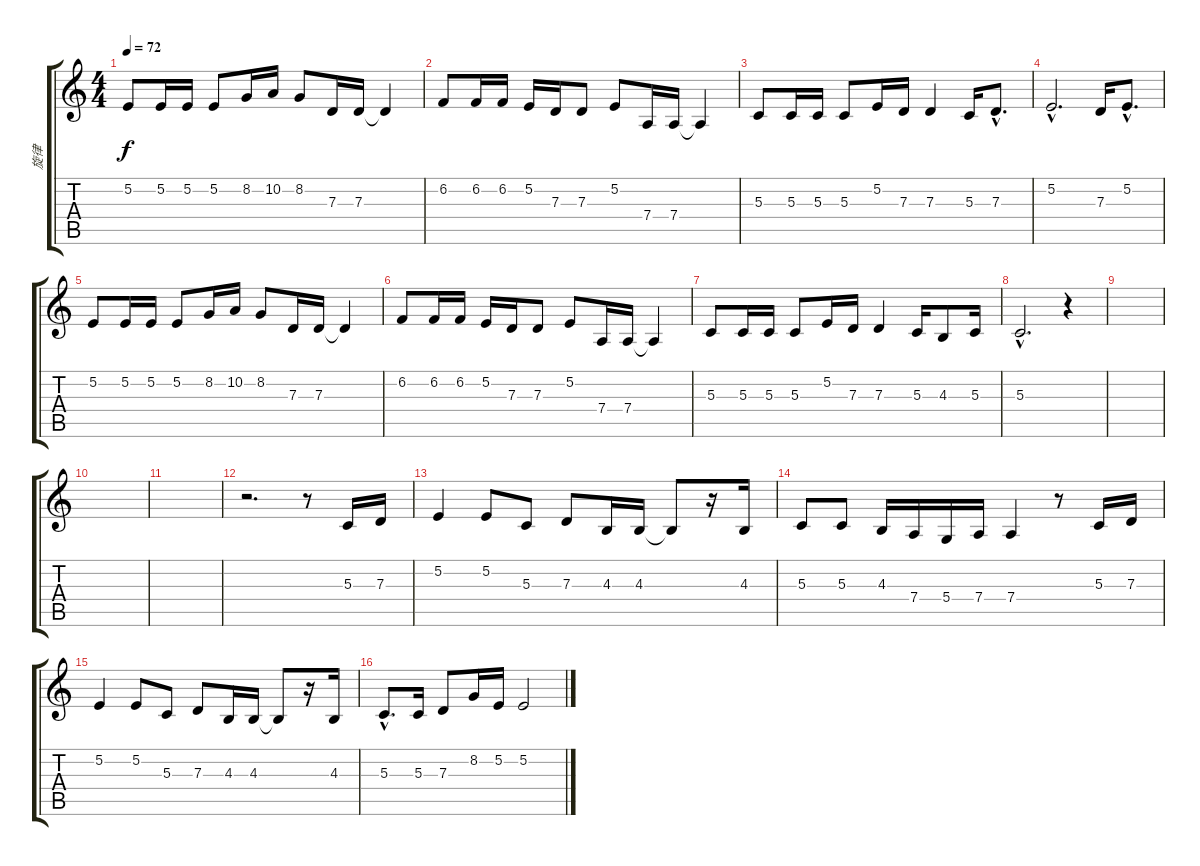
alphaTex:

\track ("旋律" "旋律") {instrument oboe}
\staff {score tabs}
\tuning (E4 B3 G3 D3 A2 E2) {hide}
\ts (4 4)
\tempo 72
\clef g2
\ks c
5.2.8{dy f} 5.2.16 5.2.16 5.2.8 8.2.16 10.2.16 8.2.8 7.3.16 7.3.16 7.3{t}.4 |
6.2.8 6.2.16 6.2.16 5.2.16 7.3.16 7.3.8 5.2.8 7.4.16 7.4.16 7.4{t}.4 |
5.3.8 5.3.16 5.3.16 5.3.8 5.2.16 7.3.16 7.3.4 5.3.16 7.3{hac}.8{d} |
5.2{hac}.2{d} 7.3.16 5.2{hac}.8{d} |
5.2.8 5.2.16 5.2.16 5.2.8 8.2.16 10.2.16 8.2.8 7.3.16 7.3.16 7.3{t}.4 |
6.2.8 6.2.16 6.2.16 5.2.16 7.3.16 7.3.8 5.2.8 7.4.16 7.4.16 7.4{t}.4 |
5.3.8 5.3.16 5.3.16 5.3.8 5.2.16 7.3.16 7.3.4 5.3.16 4.3.8 5.3.16 |
5.3{hac}.2{d} r.4 |
|
|
|
r.2{d} r.8 5.3.16 7.3.16 |
5.2.4 5.2.8 5.3.8 7.3.8 4.3.16 4.3.16 4.3{t}.8 r.16 4.3.16 |
5.3.8 5.3.8 4.3.16 7.4.16 5.4.16 7.4.16 7.4.4 r.8 5.3.16 7.3.16 |
5.2.4 5.2.8 5.3.8 7.3.8 4.3.16 4.3.16 4.3{t}.8 r.16 4.3.16 |
5.3{hac}.8{d} 5.3.16 7.3.8 8.2.16 5.2.16 5.2.2
